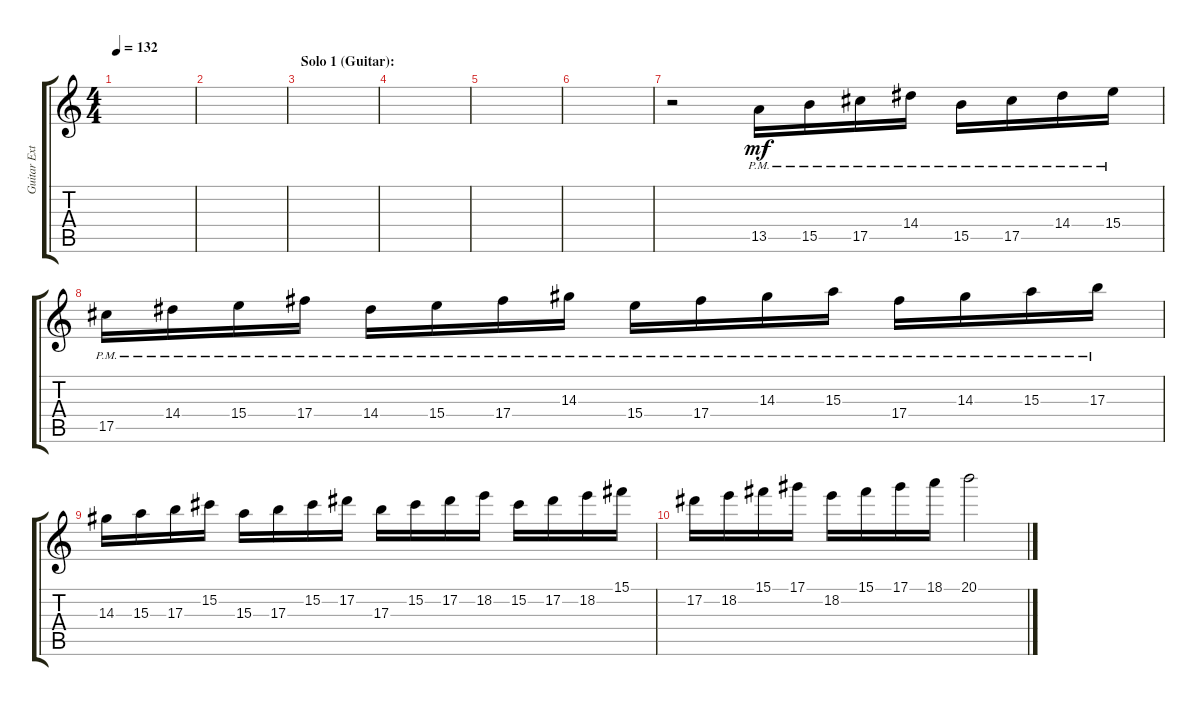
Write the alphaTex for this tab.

\track ("Guitar Extra" "Guitar Ext") {instrument distortionguitar}
\staff {score tabs}
\tuning (Eb4 Bb3 Gb3 Db3 Ab2 Eb2) {hide}
\ts (4 4)
\tempo 132
\clef g2
\ks c
|
|
\section ("" "Solo 1 (Guitar):")
|
|
|
|
r.2 13.5{pm}.16{dy mf} 15.5{pm}.16 17.5{pm}.16 14.4{pm}.16 15.5{pm}.16 17.5{pm}.16 14.4{pm}.16 15.4{pm}.16 |
17.5{pm}.16 14.4{pm}.16 15.4{pm}.16 17.4{pm}.16 14.4{pm}.16 15.4{pm}.16 17.4{pm}.16 14.3{pm}.16 15.4{pm}.16 17.4{pm}.16 14.3{pm}.16 15.3{pm}.16 17.4{pm}.16 14.3{pm}.16 15.3{pm}.16 17.3{pm}.16 |
14.3.16 15.3.16 17.3.16 15.2.16 15.3.16 17.3.16 15.2.16 17.2.16 17.3.16 15.2.16 17.2.16 18.2.16 15.2.16 17.2.16 18.2.16 15.1.16 |
17.2.16 18.2.16 15.1.16 17.1.16 18.2.16 15.1.16 17.1.16 18.1.16 20.1.2
